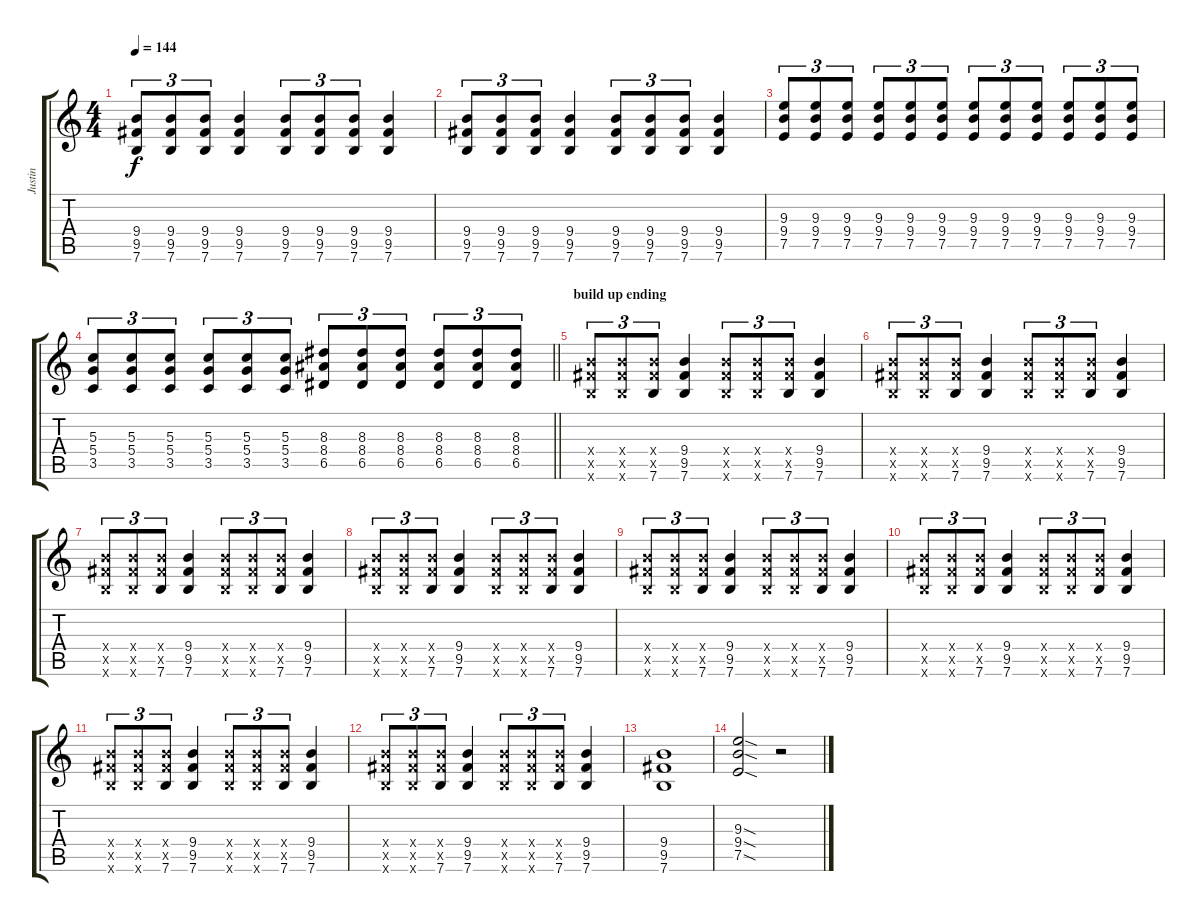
\track ("Justin" "Justin") {instrument electricguitarclean}
\staff {score tabs}
\tuning (E4 B3 G3 D3 A2 E2) {hide}
\ts (4 4)
\tempo 144
\clef g2
\ks c
(9.4 9.5 7.6).8{tu (3 2) dy f} (9.4 9.5 7.6).8{tu (3 2)} (9.4 9.5 7.6).8{tu (3 2)} (9.4 9.5 7.6).4 (9.4 9.5 7.6).8{tu (3 2)} (9.4 9.5 7.6).8{tu (3 2)} (9.4 9.5 7.6).8{tu (3 2)} (9.4 9.5 7.6).4 |
(9.4 9.5 7.6).8{tu (3 2)} (9.4 9.5 7.6).8{tu (3 2)} (9.4 9.5 7.6).8{tu (3 2)} (9.4 9.5 7.6).4 (9.4 9.5 7.6).8{tu (3 2)} (9.4 9.5 7.6).8{tu (3 2)} (9.4 9.5 7.6).8{tu (3 2)} (9.4 9.5 7.6).4 |
(9.3 9.4 7.5).8{tu (3 2)} (9.3 9.4 7.5).8{tu (3 2)} (9.3 9.4 7.5).8{tu (3 2)} (9.3 9.4 7.5).8{tu (3 2)} (9.3 9.4 7.5).8{tu (3 2)} (9.3 9.4 7.5).8{tu (3 2)} (9.3 9.4 7.5).8{tu (3 2)} (9.3 9.4 7.5).8{tu (3 2)} (9.3 9.4 7.5).8{tu (3 2)} (9.3 9.4 7.5).8{tu (3 2)} (9.3 9.4 7.5).8{tu (3 2)} (9.3 9.4 7.5).8{tu (3 2)} |
\barLineRight lightlight
(5.3 5.4 3.5).8{tu (3 2)} (5.3 5.4 3.5).8{tu (3 2)} (5.3 5.4 3.5).8{tu (3 2)} (5.3 5.4 3.5).8{tu (3 2)} (5.3 5.4 3.5).8{tu (3 2)} (5.3 5.4 3.5).8{tu (3 2)} (8.3 8.4 6.5).8{tu (3 2)} (8.3 8.4 6.5).8{tu (3 2)} (8.3 8.4 6.5).8{tu (3 2)} (8.3 8.4 6.5).8{tu (3 2)} (8.3 8.4 6.5).8{tu (3 2)} (8.3 8.4 6.5).8{tu (3 2)} |
\section ("" "build up ending")
(9.4{x} 9.5{x} 7.6{x}).8{tu (3 2)} (9.4{x} 9.5{x} 7.6{x}).8{tu (3 2)} (9.4{x} 9.5{x} 7.6).8{tu (3 2)} (9.4 9.5 7.6).4 (9.4{x} 9.5{x} 7.6{x}).8{tu (3 2)} (9.4{x} 9.5{x} 7.6{x}).8{tu (3 2)} (9.4{x} 9.5{x} 7.6).8{tu (3 2)} (9.4 9.5 7.6).4 |
(9.4{x} 9.5{x} 7.6{x}).8{tu (3 2)} (9.4{x} 9.5{x} 7.6{x}).8{tu (3 2)} (9.4{x} 9.5{x} 7.6).8{tu (3 2)} (9.4 9.5 7.6).4 (9.4{x} 9.5{x} 7.6{x}).8{tu (3 2)} (9.4{x} 9.5{x} 7.6{x}).8{tu (3 2)} (9.4{x} 9.5{x} 7.6).8{tu (3 2)} (9.4 9.5 7.6).4 |
(9.4{x} 9.5{x} 7.6{x}).8{tu (3 2)} (9.4{x} 9.5{x} 7.6{x}).8{tu (3 2)} (9.4{x} 9.5{x} 7.6).8{tu (3 2)} (9.4 9.5 7.6).4 (9.4{x} 9.5{x} 7.6{x}).8{tu (3 2)} (9.4{x} 9.5{x} 7.6{x}).8{tu (3 2)} (9.4{x} 9.5{x} 7.6).8{tu (3 2)} (9.4 9.5 7.6).4 |
(9.4{x} 9.5{x} 7.6{x}).8{tu (3 2)} (9.4{x} 9.5{x} 7.6{x}).8{tu (3 2)} (9.4{x} 9.5{x} 7.6).8{tu (3 2)} (9.4 9.5 7.6).4 (9.4{x} 9.5{x} 7.6{x}).8{tu (3 2)} (9.4{x} 9.5{x} 7.6{x}).8{tu (3 2)} (9.4{x} 9.5{x} 7.6).8{tu (3 2)} (9.4 9.5 7.6).4 |
(9.4{x} 9.5{x} 7.6{x}).8{tu (3 2)} (9.4{x} 9.5{x} 7.6{x}).8{tu (3 2)} (9.4{x} 9.5{x} 7.6).8{tu (3 2)} (9.4 9.5 7.6).4 (9.4{x} 9.5{x} 7.6{x}).8{tu (3 2)} (9.4{x} 9.5{x} 7.6{x}).8{tu (3 2)} (9.4{x} 9.5{x} 7.6).8{tu (3 2)} (9.4 9.5 7.6).4 |
(9.4{x} 9.5{x} 7.6{x}).8{tu (3 2)} (9.4{x} 9.5{x} 7.6{x}).8{tu (3 2)} (9.4{x} 9.5{x} 7.6).8{tu (3 2)} (9.4 9.5 7.6).4 (9.4{x} 9.5{x} 7.6{x}).8{tu (3 2)} (9.4{x} 9.5{x} 7.6{x}).8{tu (3 2)} (9.4{x} 9.5{x} 7.6).8{tu (3 2)} (9.4 9.5 7.6).4 |
(9.4{x} 9.5{x} 7.6{x}).8{tu (3 2)} (9.4{x} 9.5{x} 7.6{x}).8{tu (3 2)} (9.4{x} 9.5{x} 7.6).8{tu (3 2)} (9.4 9.5 7.6).4 (9.4{x} 9.5{x} 7.6{x}).8{tu (3 2)} (9.4{x} 9.5{x} 7.6{x}).8{tu (3 2)} (9.4{x} 9.5{x} 7.6).8{tu (3 2)} (9.4 9.5 7.6).4 |
(9.4{x} 9.5{x} 7.6{x}).8{tu (3 2)} (9.4{x} 9.5{x} 7.6{x}).8{tu (3 2)} (9.4{x} 9.5{x} 7.6).8{tu (3 2)} (9.4 9.5 7.6).4 (9.4{x} 9.5{x} 7.6{x}).8{tu (3 2)} (9.4{x} 9.5{x} 7.6{x}).8{tu (3 2)} (9.4{x} 9.5{x} 7.6).8{tu (3 2)} (9.4 9.5 7.6).4 |
(9.4 9.5 7.6).1 |
(9.3{sod} 9.4{sod} 7.5{sod}).2 r.2
